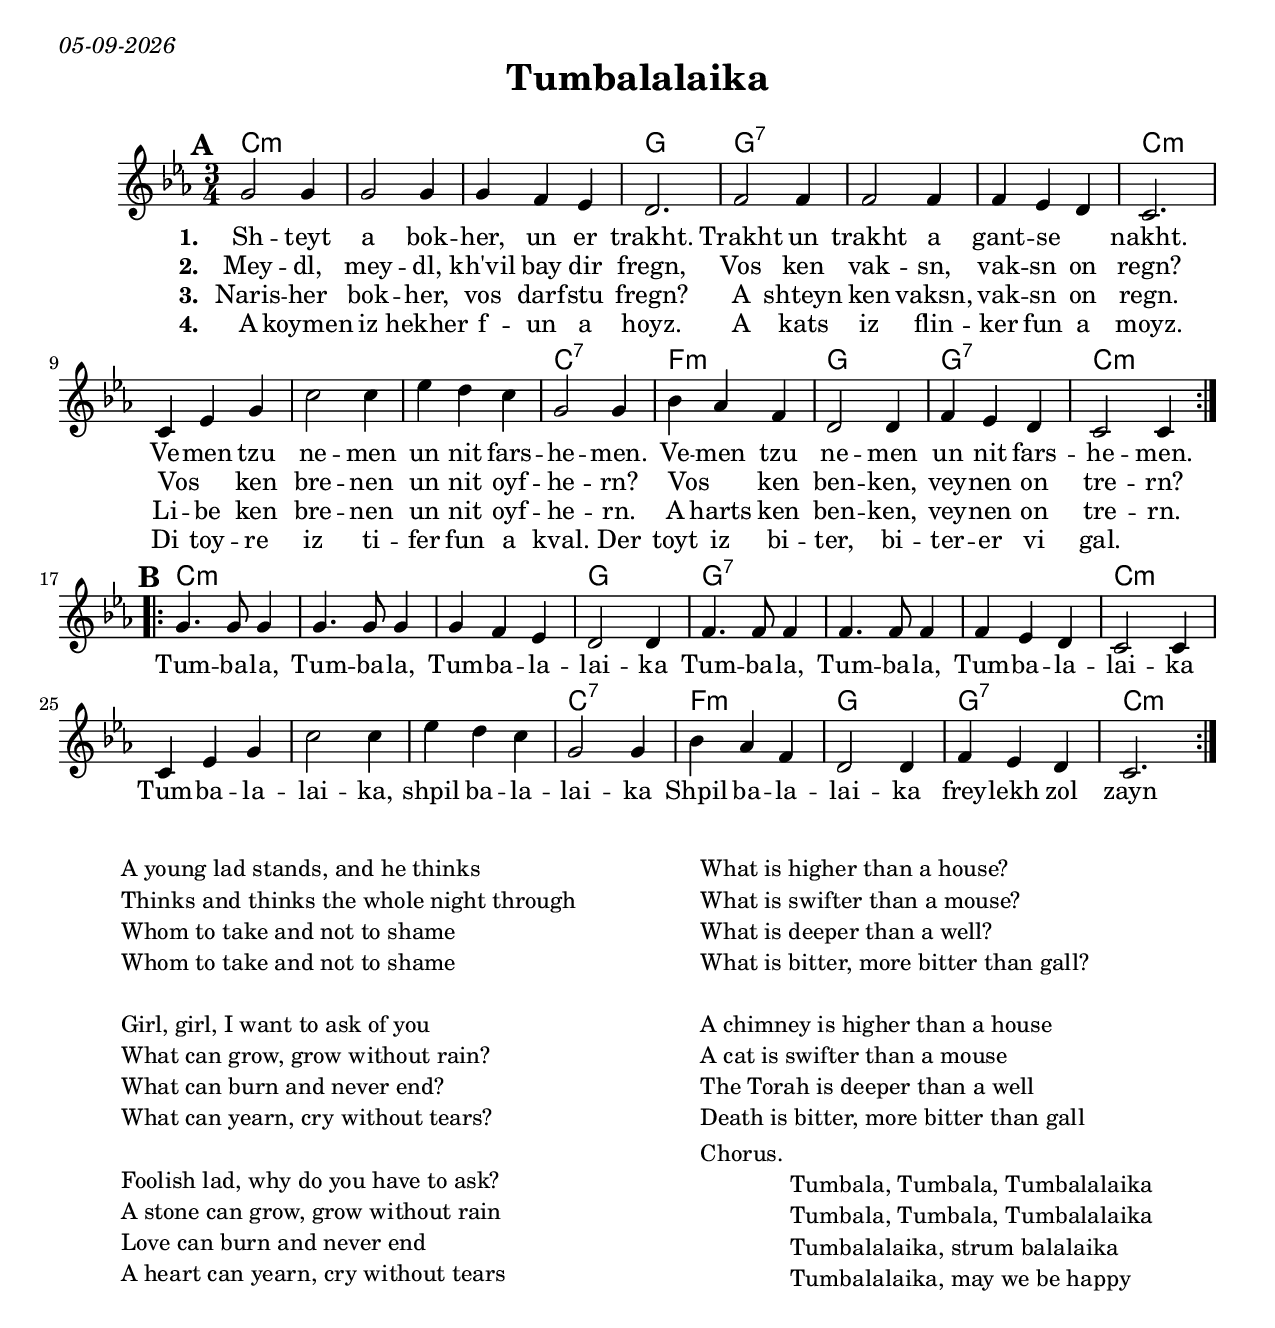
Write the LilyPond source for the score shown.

\version "2.18.0"
\include "english.ly"
\paper{
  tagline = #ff
  print-all-headers = ##t
  #(set-paper-size "letter")
}
date = #(strftime "%d-%m-%Y" (localtime (current-time)))

\markup{ \italic{ \date }  }

%\markup{ Got something to say? }

global = {
  \clef treble
  \key c \minor
  \time 3/4
  \set Score.markFormatter = #format-mark-box-alphabet
}

%#################################### Melody ########################
%melody =  \transpose c d \relative c' {  %transpose for clarinet
melody = \relative c'' {
  \global
  %\partial 16*3 a16 d f   %lead in notes

  \repeat volta 2{
    \mark \default
    g2 g4
    g2 g4
    g4 f ef
    d2.

    f2 f4
    f2 f4
    f4 ef d
    c2.

    c4 ef g
    c2 c4
    ef4 d c
    g2 g4
    bf4 af f
    d2 d4
    f4 ef d
    c2 c4
  }


  \repeat volta 2{
    \mark \default

    g'4. g8 g4
    g4. g8 g4
    g4 f ef
    d2 d4

    f4. f8 f4
    f4. f8 f4
    f4 ef d
    c2 c4
    c4 ef g
    c2 c4

    ef4 d c
    g2 g4
    bf4 af f
    d2 d4
    f4 ef d
    c2.
  }


}
%################################# Lyrics #####################
\addlyrics{ \set stanza = #"1. "

            Sh -- teyt a bok -- her, un er trakht.
            Trakht un trakht a gant -- se _  nakht.
            Ve -- men tzu ne -- men un nit fars -- he -- men.
            Ve -- men tzu ne -- men un nit fars -- he -- men.
            Tum -- ba -- la, Tum -- ba -- la, Tum -- ba -- la -- lai -- ka
            Tum -- ba -- la, Tum -- ba -- la, Tum -- ba -- la -- lai -- ka
            Tum -- ba -- la -- lai -- ka, shpil ba -- la -- lai -- ka
            Shpil ba -- la -- lai -- ka  frey -- lekh zol zayn
            (au: sh -- pil ba -- la -- lay -- ke, frey -- lekh zol zayn!)

}

\addlyrics { \set stanza = #"2. "
             Mey -- dl, mey -- dl, kh'vil bay dir fregn,
             Vos ken vak -- sn, vak -- sn on regn?
             Vos _ ken bre -- nen un nit oyf -- he -- rn?
             Vos  _ ken ben -- ken, vey -- nen on tre -- rn?
}

\addlyrics { \set stanza = #"3. "
             Naris -- her bok -- her, vos darf -- stu fregn?
             A shteyn ken vaksn, vak -- sn on regn.
             Li -- be ken bre -- nen un nit oyf -- he -- rn.
             A harts ken ben -- ken, vey -- nen on tre -- rn.
}
\addlyrics { \set stanza = #"4. "
             A koymen iz hekher f --  un  a hoyz.
             A kats iz flin -- ker fun a moyz.
             Di toy -- re iz ti -- fer fun a kval.
             Der toyt iz bi -- ter, bi -- ter -- er vi gal.

}
%################################# Chords #######################
harmonies = \chordmode {
  c4*9:m
  g4*3
  g4*9:7
  c4*12:m
  c4*3:7
  f4*3:m
  g4*3
  g4*3:7
  c4*3:m
  %chorus
  c4*9:m
  g4*3
  g4*9:7
  c4*12:m
  c4*3:7
  f4*3:m
  g4*3
  g4*3:7
  c4*3:m



}

\score {
  <<
    \new ChordNames {
      \set chordChanges = ##f
       \harmonies
    }
    \new Staff   \melody
  >>
  \header{
    title= "Tumbalalaika"
    subtitle=""
    composer= ""
    instrument =""
    arranger= ""
  }
  \layout{indent = 1.0\cm}
  \midi {
    \tempo 4 = 120

    % \midi { }
  }
}

% more verses:
\markup{}
\markup {
  \fill-line {
    \hspace #0.1 % distance from left margin
    \column {
      \line { ""
              \column {

                "A young lad stands, and he thinks"
                "Thinks and thinks the whole night through"
                "Whom to take and not to shame"
                "Whom to take and not to shame"
                " "
                "Girl, girl, I want to ask of you"
                "What can grow, grow without rain?"
                "What can burn and never end?"
                "What can yearn, cry without tears?"
                " "
                "Foolish lad, why do you have to ask?"
                "A stone can grow, grow without rain"
                "Love can burn and never end"
                "A heart can yearn, cry without tears"
              }
      }
      \hspace #0.2 % vertical distance between verses
      \line { ""
              \column {
                " "

              }
      }
    }
    \hspace #0.1  % horiz. distance between columns
    \column {
      \line { ""
              \column {
                ""
                "What is higher than a house?"
                "What is swifter than a mouse?"
                "What is deeper than a well?"
                "What is bitter, more bitter than gall?"
                " "
                "A chimney is higher than a house"
                "A cat is swifter than a mouse"
                "The Torah is deeper than a well"
                "Death is bitter, more bitter than gall"
              }
      }
      \hspace #0.2 % distance between verses
      \line { "Chorus."
              \column {
                " "
                "Tumbala, Tumbala, Tumbalalaika"
                "Tumbala, Tumbala, Tumbalalaika"
                "Tumbalalaika, strum balalaika"
                "Tumbalalaika, may we be happy"
              }
      }
    }
    \hspace #0.1 % distance to right margin
  }
}




%{
Shteyt a bokher, un er trakht
(also shteyt un trakht)
Trakht un trakht a gantse nakht
Vemen tzu nemen un nit farshemen
Vemen tzu nemen un nit farshemen
Tumbala, Tumbala, Tumbalalaika
Tumbala, Tumbala, Tumbalalaika
Tumbalalaika, shpil balalaika
Tumbalalaika (also Shpil balalaika), freylekh zol zayn
(au: shpil balalayke, freylekh zol zayn!)

Meydl, meydl, kh'vil bay dir fregn,
Vos ken vaksn, vaksn on regn?
Vos ken brenen un nit oyfhern?
Vos ken benken, veynen on trern?


Narisher bokher, vos darfstu fregn?
A shteyn ken vaksn, vaksn on regn.
Libe ken brenen un nit oyfhern.
A harts ken benken, veynen on trern.


Vos iz hekher fun a hoyz?
Vos iz flinker fun a moyz?
Vos iz tifer fun a kval?
Vos iz biter, biterer vi gal?
 .
A koymen iz hekher fun a hoyz.
A kats iz flinker fun a moyz.
Di toyre iz tifer fun a kval.
Der toyt iz biter, biterer vi gal.
 .

A young lad stands, and he thinks
Thinks and thinks the whole night through
Whom to take and not to shame
Whom to take and not to shame
((chorus))
Tumbala, Tumbala, Tumbalalaika
Tumbala, Tumbala, Tumbalalaika
Tumbalalaika, strum balalaika
Tumbalalaika, may we be happy
Girl, girl, I want to ask of you
What can grow, grow without rain?
What can burn and never end?
What can yearn, cry without tears?
((chorus))
Foolish lad, why do you have to ask?
A stone can grow, grow without rain
Love can burn and never end
A heart can yearn, cry without tears
((chorus))
What is higher than a house?
What is swifter than a mouse?
What is deeper than a well?
What is bitter, more bitter than gall?
((chorus))
A chimney is higher than a house
A cat is swifter than a mouse
The Torah is deeper than a well
Death is bitter, more bitter than gall
((chorus))

%}